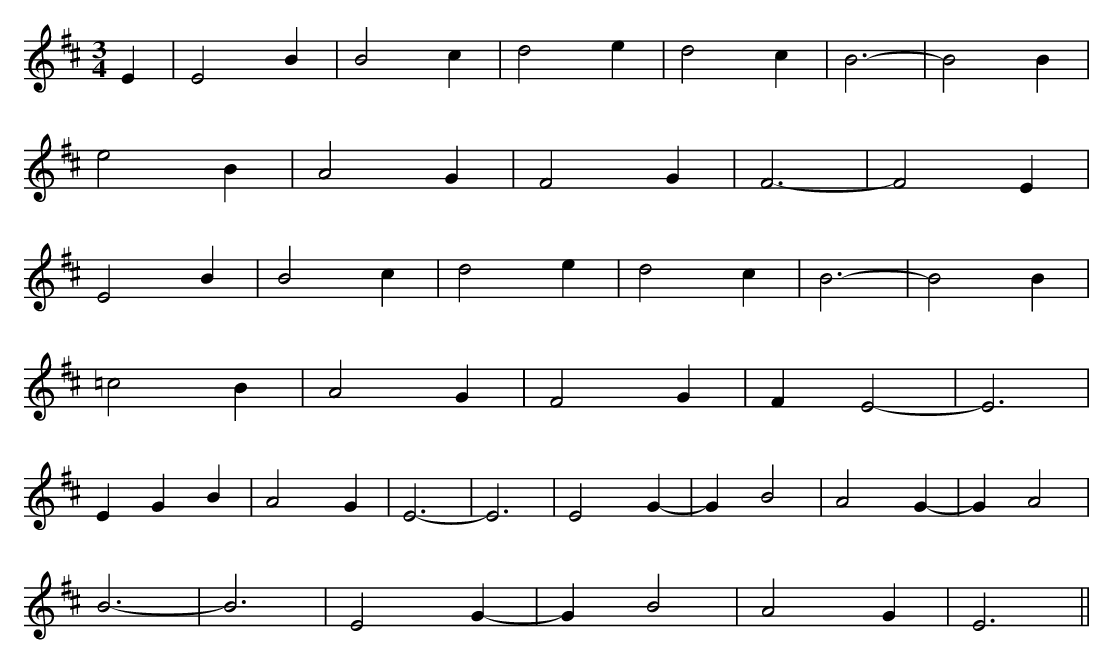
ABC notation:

X:1
M:3/4
K:D
E2|E4 B2|B4 c2|d4 e2|d4 c2|B6-|B4 B2|
e4 B2|A4 G2|F4 G2|F6-|F4 E2|
E4 B2|B4 c2|d4 e2|d4 c2|B6-|B4 B2|
=c4 B2|A4 G2|F4 G2|F2 E4-|E6|
E2G2B2|A4 G2|E6-|E6|E4 G2-|G2 B4|A4 G2-|G2 A4|
B6-|B6|E4 G2-|G2 B4|A4 G2|E6||
